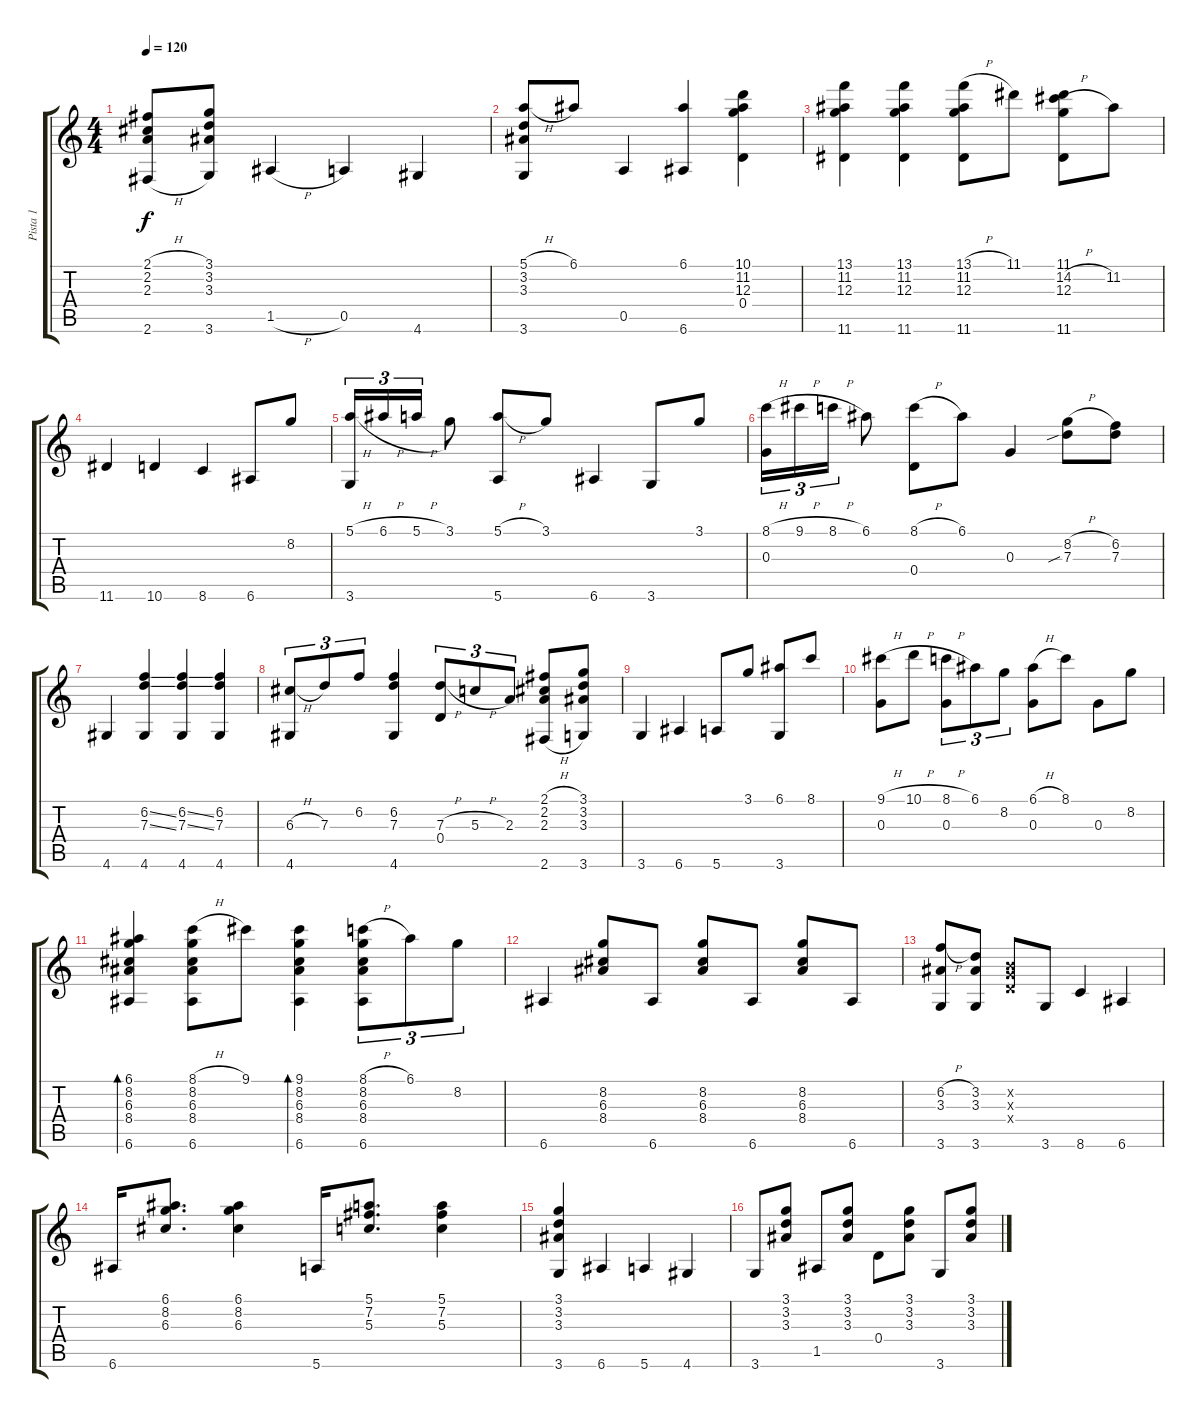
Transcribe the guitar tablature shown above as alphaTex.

\track ("Pista 1" "Pista 1") {instrument acousticguitarnylon}
\staff {score tabs}
\tuning (E4 B3 G3 D3 A2 E2) {hide}
\ts (4 4)
\tempo 120
\clef g2
\ks c
(2.1{h} 2.2{h} 2.3{h} 2.6{h}).8{dy f instrument acousticguitarnylon} (3.1 3.2 3.3 3.6).8 1.5{h}.4 0.5.4 4.6.4 |
(5.1{h} 3.2 3.3 3.6).8 6.1.8 0.5.4 (6.1 6.6).4 (10.1 11.2 12.3 0.4).4 |
(13.1 11.2 12.3 11.6).4 (13.1 11.2 12.3 11.6).4 (13.1{h} 11.2 12.3 11.6).8 11.1.8 (11.1 14.2{h} 12.3 11.6).8 11.2.8 |
11.6.4 10.6.4 8.6.4 6.6.8 8.2.8 |
(5.1{h} 3.6).16{tu (3 2)} 6.1{h}.16{tu (3 2)} 5.1{h}.16{tu (3 2)} 3.1.8 (5.1{h} 5.6).8 3.1.8 6.6.4 3.6.8 3.1.8 |
(8.1{h} 0.3).16{tu (3 2)} 9.1{h}.16{tu (3 2)} 8.1{h}.16{tu (3 2)} 6.1.8 (8.1{h} 0.4).8 6.1.8 0.3.4 (8.2{h} 7.3{sib}).8 (6.2 7.3).8 |
4.6.4 (6.2{ss} 7.3{ss} 4.6).4 (6.2{ss} 7.3{ss} 4.6).4 (6.2 7.3 4.6).4 |
(6.3{h} 4.6).8{tu (3 2)} 7.3.8{tu (3 2)} 6.2.8{tu (3 2)} (6.2 7.3 4.6).4 (7.3{h} 0.4).8{tu (3 2)} 5.3{h}.8{tu (3 2)} 2.3.8{tu (3 2)} (2.1{h} 2.2{h} 2.3{h} 2.6{h}).8 (3.1 3.2 3.3 3.6).8 |
3.6.4 6.6.4 5.6.8 3.1.8 (6.1 3.6).8 8.1.8 |
(9.1{h} 0.3).8 10.1{h}.8 (8.1{h} 0.3).8{tu (3 2)} 6.1.8{tu (3 2)} 8.2.8{tu (3 2)} (6.1{h} 0.3).8 8.1.8 0.3.8 8.2.8 |
(6.1 8.2 6.3 8.4 6.6).4{bd 120} (8.1{h} 8.2 6.3 8.4 6.6).8 9.1.8 (9.1 8.2 6.3 8.4 6.6).4{bd 120} (8.1{h} 8.2 6.3 8.4 6.6).8{tu (3 2)} 6.1.8{tu (3 2)} 8.2.8{tu (3 2)} |
6.6.4 (8.2 6.3 8.4).8 6.6.8 (8.2 6.3 8.4).8 6.6.8 (8.2 6.3 8.4).8 6.6.8 |
(6.2{h} 3.3 3.6).8 (3.2 3.3 3.6).8 (0.2{x} 0.3{x} 0.4{x}).8 3.6.8 8.6.4 6.6.4 |
6.6.16 (6.1 8.2 6.3).8{d} (6.1 8.2 6.3).4 5.6.16 (5.1 7.2 5.3).8{d} (5.1 7.2 5.3).4 |
(3.1 3.2 3.3 3.6).4 6.6.4 5.6.4 4.6.4 |
3.6.8 (3.1 3.2 3.3).8 1.5.8 (3.1 3.2 3.3).8 0.4.8 (3.1 3.2 3.3).8 3.6.8 (3.1 3.2 3.3).8
